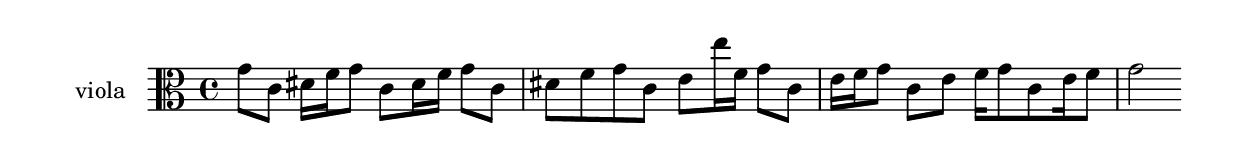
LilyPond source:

\new Staff \with {

instrumentName = "viola"

}

{
\time 4/4
\key c \major
\clef alto
g'8 c' dis'16 f' g'8 c' dis'16 f' g'8 c' 
dis'8 f' g' c' e' e''16 f' g'8 c' 
e'16 f' g'8 c' e' f'16 g'8 c' e'16 f'8 
g'2 }
